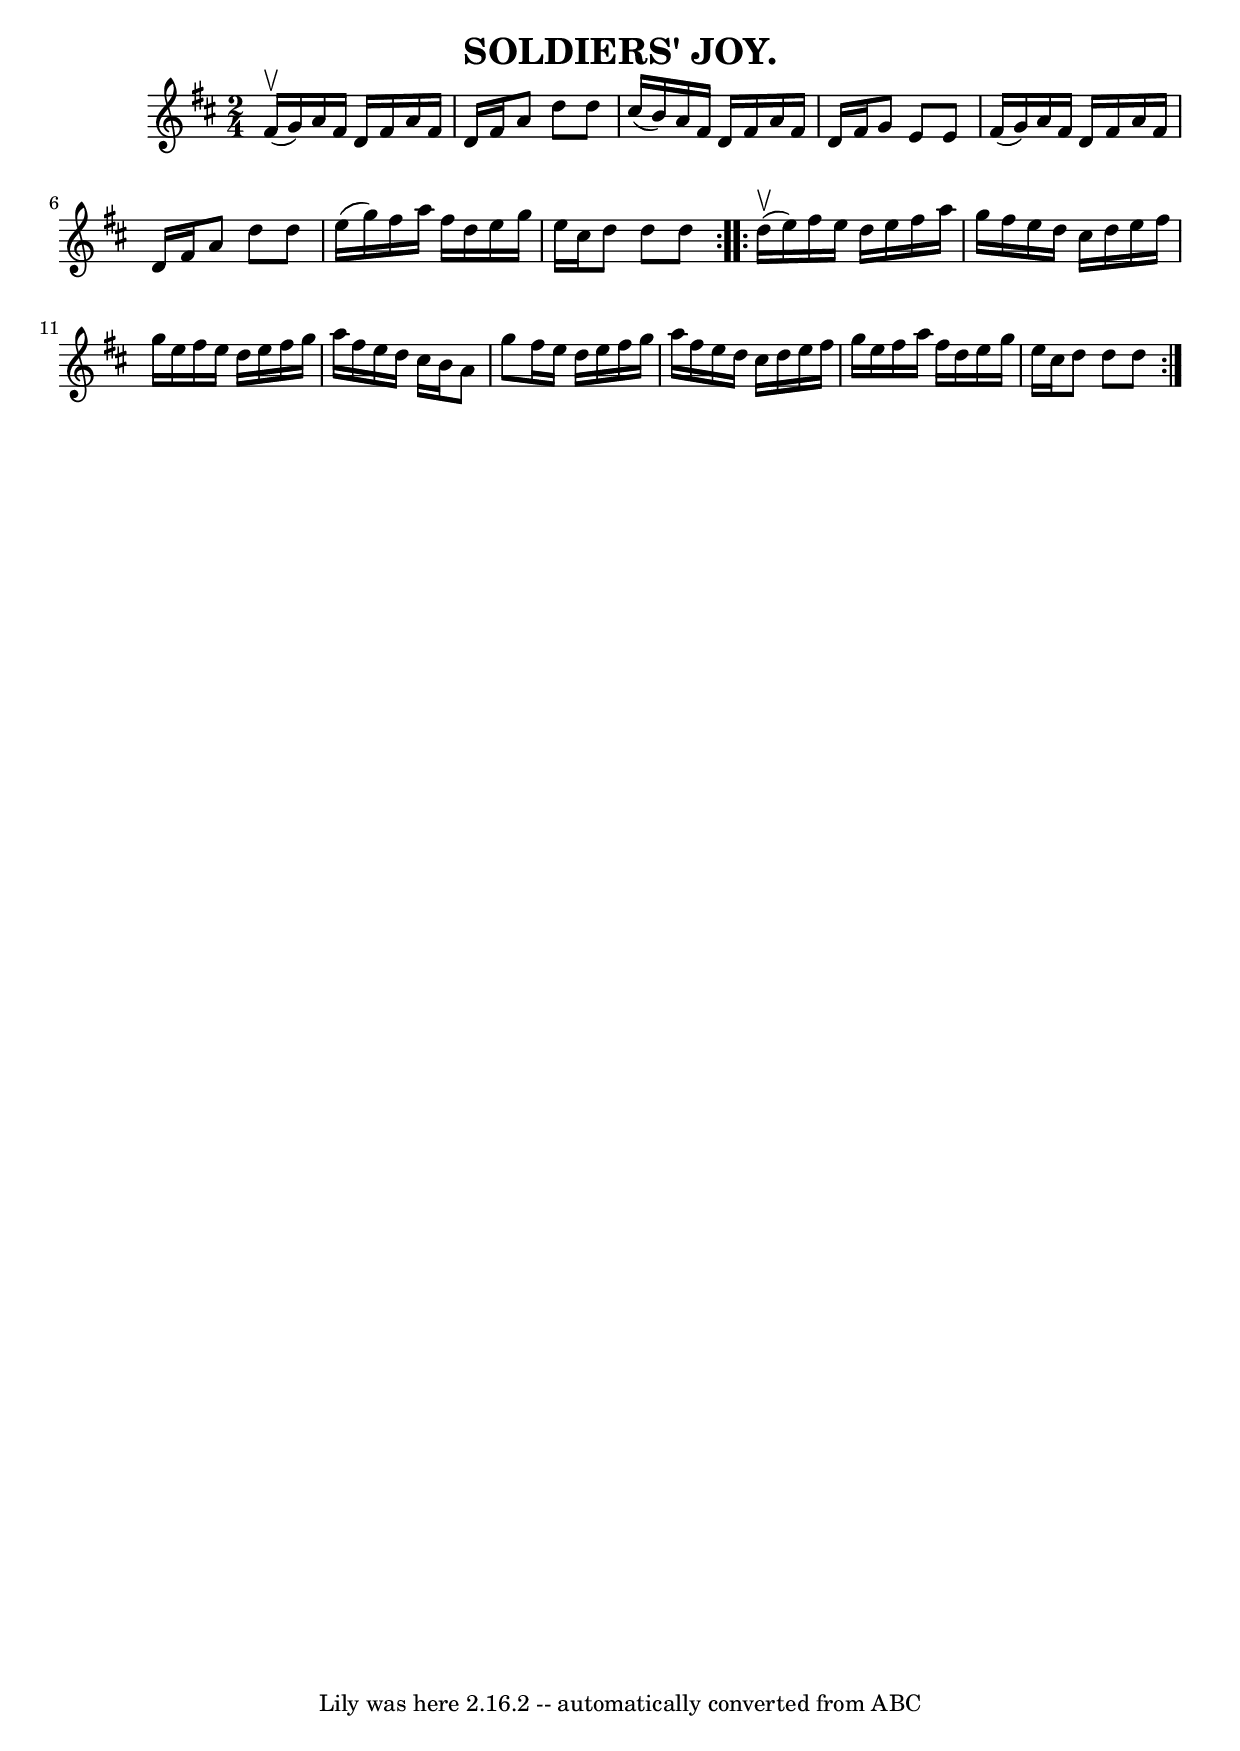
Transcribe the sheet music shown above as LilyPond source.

\version "2.7.40"
\include "Mammoth.ily"
\header {
	%% book = "Coles pg 24.7"
	crossRefNumber = "1"
	footnotes = "\\\\SOLDIERS' JOY.  [Form a circle, two couples facing].  -- Forward and back\\\\four, turn the opposite.  Balance and turn partners.  Ladies chain. Forward\\\\and back, forward, pass by to next couple."
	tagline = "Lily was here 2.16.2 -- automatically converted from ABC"
	title = "SOLDIERS' JOY."
}
voicedefault =  {


\repeat volta 2 {
\time 2/4 
\key d \major fis'16 (^\upbow g'16)   |
 a'16    
fis'16 d'16 fis'16 a'16 fis'16 d'16 fis'16    |
 a'8  
 d''8 d''8 cis''16 (b'16)   |
 a'16 fis'16 d'16    
fis'16 a'16 fis'16 d'16 fis'16    |
 g'8 e'8 e'8    
fis'16 (g'16)   |
 a'16 fis'16 d'16 fis'16 a'16    
fis'16 d'16 fis'16    |
 a'8 d''8 d''8 e''16 (g''16  
-)   |
 fis''16 a''16 fis''16 d''16 e''16 g''16 e''16 
 cis''16    |
 d''8 d''8 d''8    }     \repeat volta 2 {     
d''16 (^\upbow e''16)   |
 fis''16 e''16 d''16 e''16    
fis''16 a''16 g''16 fis''16    |
 e''16 d''16 cis''16    
d''16 e''16 fis''16 g''16 e''16    |
 fis''16 e''16    
d''16 e''16 fis''16 g''16 a''16 fis''16    |
 e''16    
d''16 cis''16 b'16 a'8 g''8    |
 fis''16 e''16    
d''16 e''16 fis''16 g''16 a''16 fis''16    |
 e''16    
d''16 cis''16 d''16 e''16 fis''16 g''16 e''16    |
   
fis''16 a''16 fis''16 d''16 e''16 g''16 e''16 cis''16    
|
 d''8 d''8 d''8    }   
}

\score{
    <<

	\context Staff="default"
	{
	    \voicedefault 
	}

    >>
	\layout {
	}
	\midi {}
}
